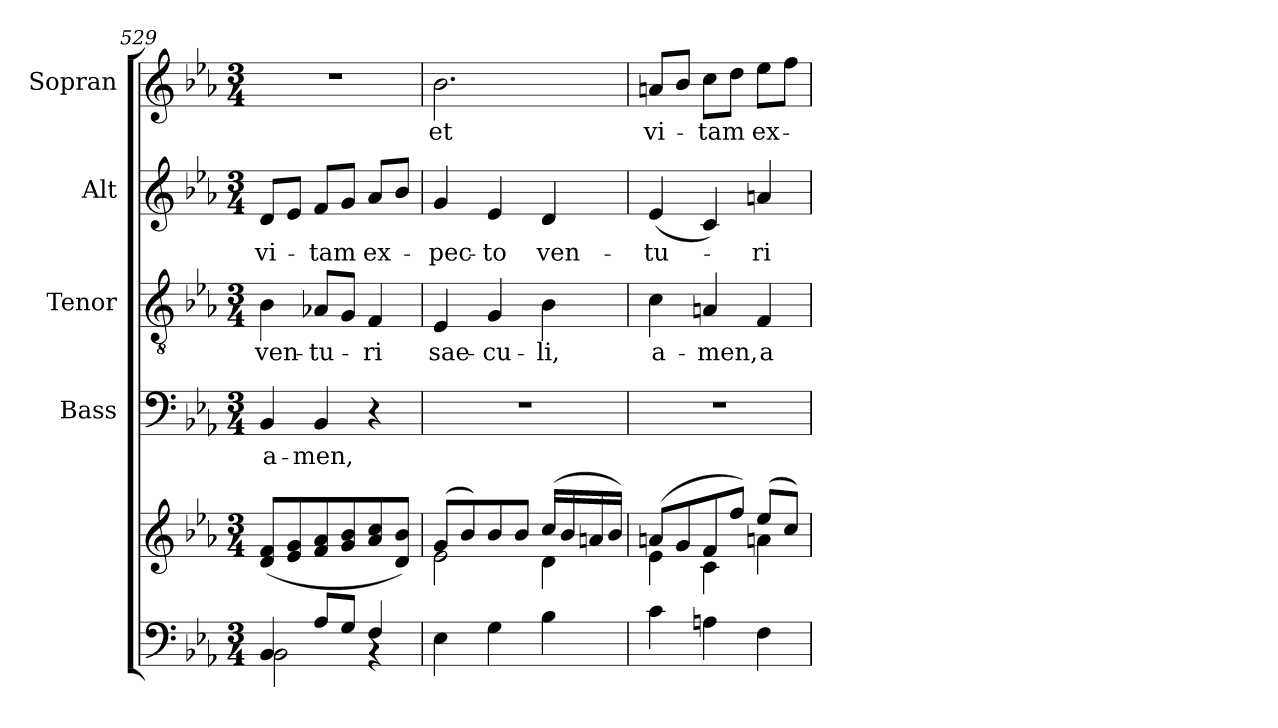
**kern	**kern	**kern	**text	**kern	**text	**kern	**text	**kern	**text
*part5	*part5	*part4	*part4	*part3	*part3	*part2	*part2	*part1	*part1
*staff6	*staff5	*staff4	*staff4	*staff3	*staff3	*staff2	*staff2	*staff1	*staff1
*	*	*I"Bass	*	*I"Tenor	*	*I"Alt	*	*I"Sopran	*
*	*	*I'B.	*	*I'T.	*	*I'A.	*	*I'S.	*
*clefF4	*clefG2	*clefF4	*	*clefGv2	*	*clefG2	*	*clefG2	*
*k[b-e-a-]	*k[b-e-a-]	*k[b-e-a-]	*	*k[b-e-a-]	*	*k[b-e-a-]	*	*k[b-e-a-]	*
*E-:	*E-:	*E-:	*	*E-:	*	*E-:	*	*E-:	*
*M3/4	*M3/4	*M3/4	*	*M3/4	*	*M3/4	*	*M3/4	*
=529	=529	=529	=529	=529	=529	=529	=529	=529	=529
*^	*	*	*	*	*	*	*	*	*
!	!	!	!	!LO:LY:b	!	!LO:LY:b	!	!LO:LY:b	!	!
4BB-/	2BB-\	(<8d/ 8f/L	4BB-/	a-	4B-\	ven-	8d/L	vi-	2.r	.
.	.	8e-/ 8g/	.	.	.	.	8e-/J	.	.	.
!	!	!	!	!LO:LY:b	!	!LO:LY:b	!	!LO:LY:b	!	!
8A-/L	.	8f/ 8a-/	4BB-/	-men,	8A-X/L	-tu-	8f/L	-tam	.	.
8G/J	.	8g/ 8b-/	.	.	8G/J	.	8g/J	.	.	.
!	!	!	!	!	!	!LO:LY:b	!	!LO:LY:b	!	!
4F/	4rAA	8a-/ 8cc/	4r	.	4F/	-ri	8a-/L	ex-	.	.
.	.	8d/ 8b-/J)	.	.	.	.	8b-/J	.	.	.
*v	*v	*	*	*	*	*	*	*	*	*
=530	=530	=530	=530	=530	=530	=530	=530	=530	=530
*	*^	*	*	*	*	*	*	*	*
!	!	!	!	!	!	!LO:LY:b	!	!LO:LY:b	!	!LO:LY:b
4E-\	(>8g/L	2e-\	2.r	.	4E-/	sae-	4g/	-pec-	2.b-\	et
.	8b-/)	.	.	.	.	.	.	.	.	.
!	!	!	!	!	!	!LO:LY:b	!	!LO:LY:b	!	!
4G\	8b-/	.	.	.	4G/	-cu-	4e-/	-to	.	.
.	8b-/J	.	.	.	.	.	.	.	.	.
!	!	!	!	!	!	!LO:LY:b	!	!LO:LY:b	!	!
4B-\	(>16cc/LL	4d\	.	.	4B-\	-li,	4d/	ven-	.	.
.	16b-/	.	.	.	.	.	.	.	.	.
.	16an/	.	.	.	.	.	.	.	.	.
.	16b-/JJ)	.	.	.	.	.	.	.	.	.
!!LO:LB:g=z
=531	=531	=531	=531	=531	=531	=531	=531	=531	=531	=531
!	!	!	!	!	!	!LO:LY:b	!	!LO:LY:b	!	!LO:LY:b
4c\	(>8an/L	4e-\	2.r	.	4c\	a-	(<4e-/	-tu-	8an/L	vi-
.	8g/	.	.	.	.	.	.	.	8b-/J	.
!	!	!	!	!	!	!LO:LY:b	!	!	!	!LO:LY:b
4An\	8f/	4c\	.	.	4An/	-men,	4c/)	.	8cc\L	-tam
.	8ff/J)	.	.	.	.	.	.	.	8dd\J	.
!	!	!	!	!	!	!LO:LY:b	!	!LO:LY:b	!	!LO:LY:b
4F\	(>8ee-/L	4an\	.	.	4F/	a-	4an/	-ri	8ee-\L	ex-
.	8cc/J)	.	.	.	.	.	.	.	8ff\J	.
*	*v	*v	*	*	*	*	*	*	*	*
=	=	=	=	=	=	=	=	=	=
*-	*-	*-	*-	*-	*-	*-	*-	*-	*-
